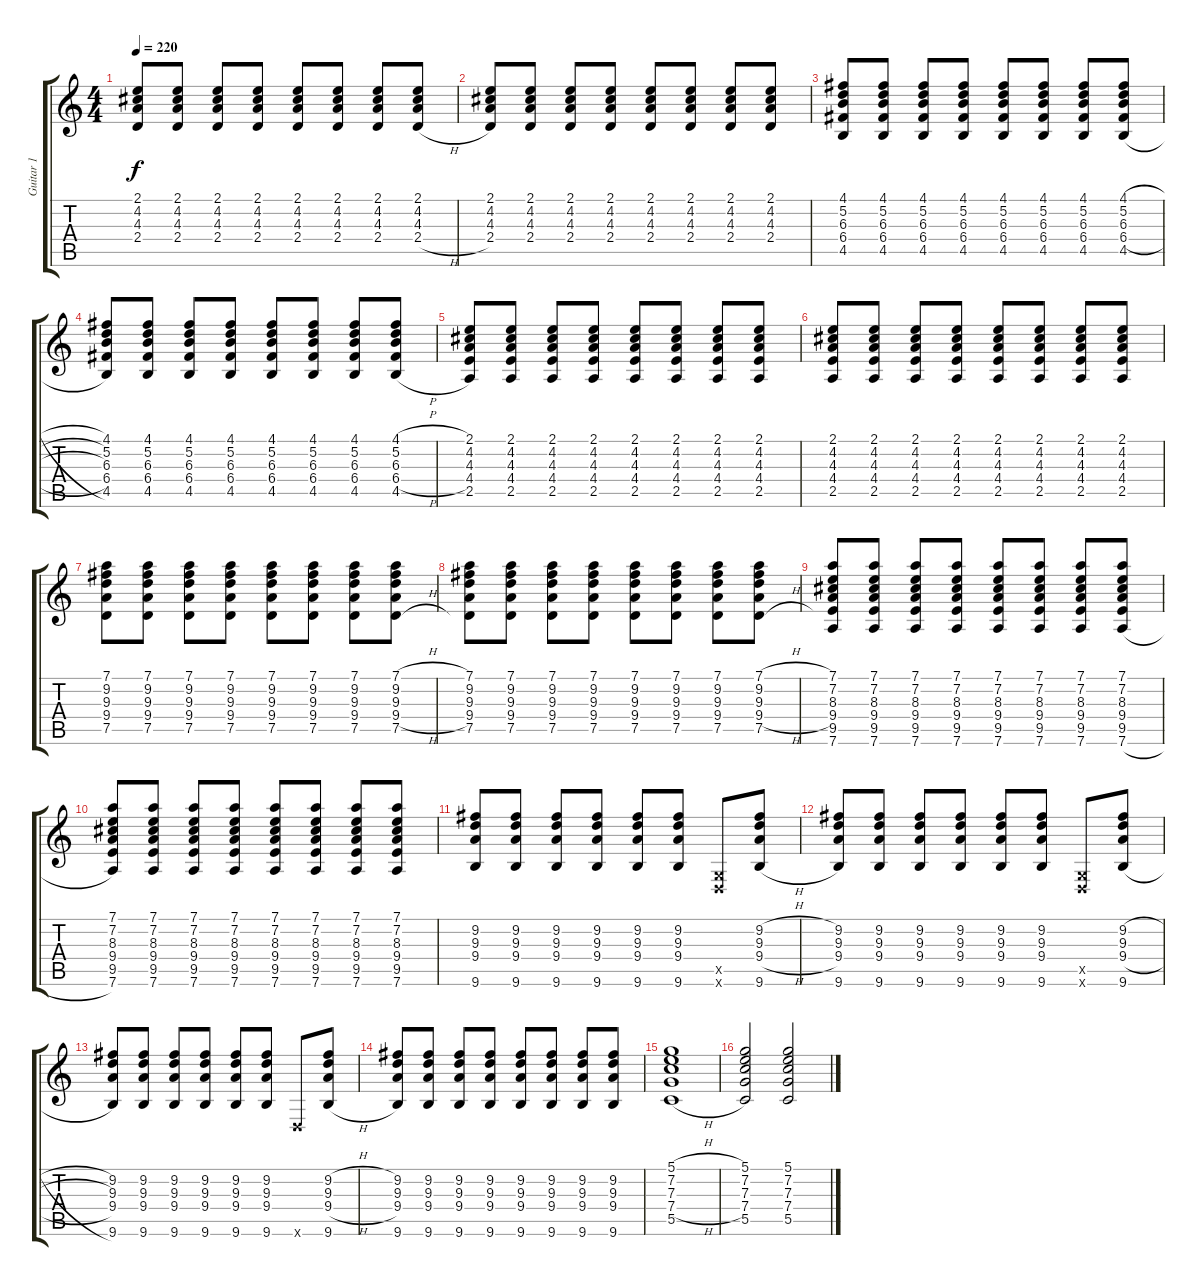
\track ("Guitar 1" "Guitar 1") {instrument acousticguitarsteel}
\staff {score tabs}
\tuning (D4 A3 F3 C3 G2 D2) {hide}
\ts (4 4)
\tempo 220
\clef g2
\ks c
(2.1 4.2 4.3 2.4).8{dy f} (2.1 4.2 4.3 2.4).8 (2.1 4.2 4.3 2.4).8 (2.1 4.2 4.3 2.4).8 (2.1 4.2 4.3 2.4).8 (2.1 4.2 4.3 2.4).8 (2.1 4.2 4.3 2.4).8 (2.1 4.2 4.3 2.4{h}).8 |
(2.1 4.2 4.3 2.4).8 (2.1 4.2 4.3 2.4).8 (2.1 4.2 4.3 2.4).8 (2.1 4.2 4.3 2.4).8 (2.1 4.2 4.3 2.4).8 (2.1 4.2 4.3 2.4).8 (2.1 4.2 4.3 2.4).8 (2.1 4.2 4.3 2.4).8 |
(4.1 5.2 6.3 6.4 4.5).8 (4.1 5.2 6.3 6.4 4.5).8 (4.1 5.2 6.3 6.4 4.5).8 (4.1 5.2 6.3 6.4 4.5).8 (4.1 5.2 6.3 6.4 4.5).8 (4.1 5.2 6.3 6.4 4.5).8 (4.1 5.2 6.3 6.4 4.5).8 (4.1{h} 5.2{h} 6.3{h} 6.4{h} 4.5{h}).8 |
(4.1 5.2 6.3 6.4 4.5).8 (4.1 5.2 6.3 6.4 4.5).8 (4.1 5.2 6.3 6.4 4.5).8 (4.1 5.2 6.3 6.4 4.5).8 (4.1 5.2 6.3 6.4 4.5).8 (4.1 5.2 6.3 6.4 4.5).8 (4.1 5.2 6.3 6.4 4.5).8 (4.1{h} 5.2{h} 6.3{h} 6.4{h} 4.5{h}).8 |
(2.1 4.2 4.3 4.4 2.5).8 (2.1 4.2 4.3 4.4 2.5).8 (2.1 4.2 4.3 4.4 2.5).8 (2.1 4.2 4.3 4.4 2.5).8 (2.1 4.2 4.3 4.4 2.5).8 (2.1 4.2 4.3 4.4 2.5).8 (2.1 4.2 4.3 4.4 2.5).8 (2.1 4.2 4.3 4.4 2.5).8 |
(2.1 4.2 4.3 4.4 2.5).8 (2.1 4.2 4.3 4.4 2.5).8 (2.1 4.2 4.3 4.4 2.5).8 (2.1 4.2 4.3 4.4 2.5).8 (2.1 4.2 4.3 4.4 2.5).8 (2.1 4.2 4.3 4.4 2.5).8 (2.1 4.2 4.3 4.4 2.5).8 (2.1 4.2 4.3 4.4 2.5).8 |
(7.1 9.2 9.3 9.4 7.5).8 (7.1 9.2 9.3 9.4 7.5).8 (7.1 9.2 9.3 9.4 7.5).8 (7.1 9.2 9.3 9.4 7.5).8 (7.1 9.2 9.3 9.4 7.5).8 (7.1 9.2 9.3 9.4 7.5).8 (7.1 9.2 9.3 9.4 7.5).8 (7.1{h} 9.2{h} 9.3{h} 9.4{h} 7.5{h}).8 |
(7.1 9.2 9.3 9.4 7.5).8 (7.1 9.2 9.3 9.4 7.5).8 (7.1 9.2 9.3 9.4 7.5).8 (7.1 9.2 9.3 9.4 7.5).8 (7.1 9.2 9.3 9.4 7.5).8 (7.1 9.2 9.3 9.4 7.5).8 (7.1 9.2 9.3 9.4 7.5).8 (7.1{h} 9.2{h} 9.3{h} 9.4{h} 7.5{h}).8 |
(7.1 7.2 8.3 9.4 9.5 7.6).8 (7.1 7.2 8.3 9.4 9.5 7.6).8 (7.1 7.2 8.3 9.4 9.5 7.6).8 (7.1 7.2 8.3 9.4 9.5 7.6).8 (7.1 7.2 8.3 9.4 9.5 7.6).8 (7.1 7.2 8.3 9.4 9.5 7.6).8 (7.1 7.2 8.3 9.4 9.5 7.6).8 (7.1 7.2 8.3 9.4 9.5 7.6{h}).8 |
(7.1 7.2 8.3 9.4 9.5 7.6).8 (7.1 7.2 8.3 9.4 9.5 7.6).8 (7.1 7.2 8.3 9.4 9.5 7.6).8 (7.1 7.2 8.3 9.4 9.5 7.6).8 (7.1 7.2 8.3 9.4 9.5 7.6).8 (7.1 7.2 8.3 9.4 9.5 7.6).8 (7.1 7.2 8.3 9.4 9.5 7.6).8 (7.1 7.2 8.3 9.4 9.5 7.6).8 |
(9.2 9.3 9.4 9.6).8 (9.2 9.3 9.4 9.6).8 (9.2 9.3 9.4 9.6).8 (9.2 9.3 9.4 9.6).8 (9.2 9.3 9.4 9.6).8 (9.2 9.3 9.4 9.6).8 (0.5{x} 0.6{x}).8 (9.2{h} 9.3{h} 9.4{h} 9.6{h}).8 |
(9.2 9.3 9.4 9.6).8 (9.2 9.3 9.4 9.6).8 (9.2 9.3 9.4 9.6).8 (9.2 9.3 9.4 9.6).8 (9.2 9.3 9.4 9.6).8 (9.2 9.3 9.4 9.6).8 (0.5{x} 0.6{x}).8 (9.2{h} 9.3{h} 9.4{h} 9.6{h}).8 |
(9.2 9.3 9.4 9.6).8 (9.2 9.3 9.4 9.6).8 (9.2 9.3 9.4 9.6).8 (9.2 9.3 9.4 9.6).8 (9.2 9.3 9.4 9.6).8 (9.2 9.3 9.4 9.6).8 0.6{x}.8 (9.2{h} 9.3{h} 9.4{h} 9.6{h}).8 |
(9.2 9.3 9.4 9.6).8 (9.2 9.3 9.4 9.6).8 (9.2 9.3 9.4 9.6).8 (9.2 9.3 9.4 9.6).8 (9.2 9.3 9.4 9.6).8 (9.2 9.3 9.4 9.6).8 (9.2 9.3 9.4 9.6).8 (9.2 9.3 9.4 9.6).8 |
(5.1{h} 7.2{h} 7.3{h} 7.4{h} 5.5{h}).1 |
(5.1 7.2 7.3 7.4 5.5).2 (5.1 7.2 7.3 7.4 5.5).2
